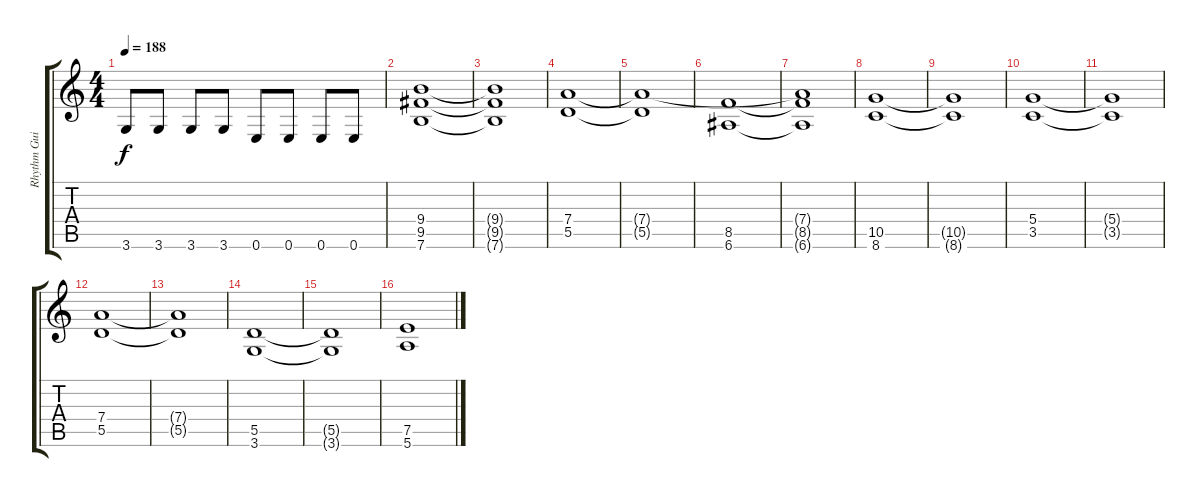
\track ("Rhythm Guitar" "Rhythm Gui") {instrument distortionguitar}
\staff {score tabs}
\tuning (E4 B3 G3 D3 A2 E2) {hide}
\ts (4 4)
\tempo 188
\clef g2
\ks c
3.6.8{dy f} 3.6.8 3.6.8 3.6.8 0.6.8 0.6.8 0.6.8 0.6.8 |
(9.4 9.5 7.6).1 |
(9.4{t} 9.5{t} 7.6{t}).1 |
(7.4 5.5).1 |
(7.4{t} 5.5{t}).1 |
(8.5 6.6).1 |
(7.4{t} 8.5{t} 6.6{t}).1 |
(10.5 8.6).1 |
(10.5{t} 8.6{t}).1 |
(5.4 3.5).1 |
(5.4{t} 3.5{t}).1 |
(7.4 5.5).1 |
(7.4{t} 5.5{t}).1 |
(5.5 3.6).1 |
(5.5{t} 3.6{t}).1 |
(7.5 5.6).1
